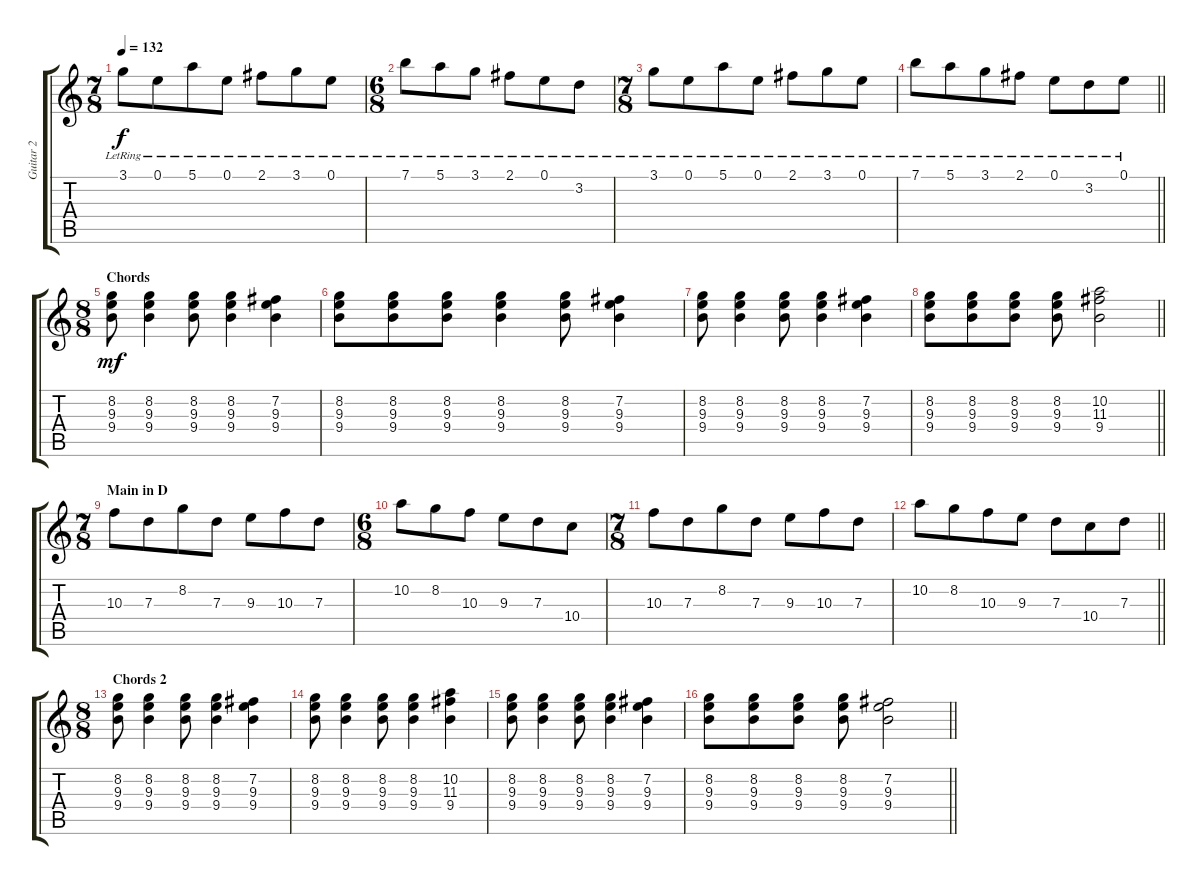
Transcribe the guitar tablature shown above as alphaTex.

\track ("Guitar 2" "Guitar 2") {instrument electricguitarclean}
\staff {score tabs}
\tuning (E4 B3 G3 D3 A2 E2) {hide}
\ts (7 8)
\tempo 132
\clef g2
\ks c
3.1{lr}.8{dy f} 0.1{lr}.8 5.1{lr}.8 0.1{lr}.8 2.1{lr}.8 3.1{lr}.8 0.1{lr}.8 |
\ts (6 8)
7.1{lr}.8 5.1{lr}.8 3.1{lr}.8 2.1{lr}.8 0.1{lr}.8 3.2{lr}.8 |
\ts (7 8)
3.1{lr}.8 0.1{lr}.8 5.1{lr}.8 0.1{lr}.8 2.1{lr}.8 3.1{lr}.8 0.1{lr}.8 |
\barLineRight lightlight
7.1{lr}.8 5.1{lr}.8 3.1{lr}.8 2.1{lr}.8 0.1{lr}.8 3.2{lr}.8 0.1{lr}.8 |
\ts (8 8)
\section ("" "Chords")
(8.2 9.3 9.4).8{dy mf volume 9} (8.2 9.3 9.4).4 (8.2 9.3 9.4).8 (8.2 9.3 9.4).4 (7.2 9.3 9.4).4 |
(8.2 9.3 9.4).8 (8.2 9.3 9.4).8 (8.2 9.3 9.4).8 (8.2 9.3 9.4).4 (8.2 9.3 9.4).8 (7.2 9.3 9.4).4 |
(8.2 9.3 9.4).8 (8.2 9.3 9.4).4 (8.2 9.3 9.4).8 (8.2 9.3 9.4).4 (7.2 9.3 9.4).4 |
\barLineRight lightlight
(8.2 9.3 9.4).8 (8.2 9.3 9.4).8 (8.2 9.3 9.4).8 (8.2 9.3 9.4).8 (10.2 11.3 9.4).2 |
\ts (7 8)
\section ("" "Main in D")
10.3.8 7.3.8 8.2.8 7.3.8 9.3.8 10.3.8 7.3.8 |
\ts (6 8)
10.2.8 8.2.8 10.3.8 9.3.8 7.3.8 10.4.8 |
\ts (7 8)
10.3.8 7.3.8 8.2.8 7.3.8 9.3.8 10.3.8 7.3.8 |
\barLineRight lightlight
10.2.8 8.2.8 10.3.8 9.3.8 7.3.8 10.4.8 7.3.8 |
\ts (8 8)
\section ("" "Chords 2")
(8.2 9.3 9.4).8 (8.2 9.3 9.4).4 (8.2 9.3 9.4).8 (8.2 9.3 9.4).4 (7.2 9.3 9.4).4 |
(8.2 9.3 9.4).8 (8.2 9.3 9.4).4 (8.2 9.3 9.4).8 (8.2 9.3 9.4).4 (10.2 11.3 9.4).4 |
(8.2 9.3 9.4).8 (8.2 9.3 9.4).4 (8.2 9.3 9.4).8 (8.2 9.3 9.4).4 (7.2 9.3 9.4).4 |
\barLineRight lightlight
(8.2 9.3 9.4).8 (8.2 9.3 9.4).8 (8.2 9.3 9.4).8 (8.2 9.3 9.4).8 (7.2 9.3 9.4).2
